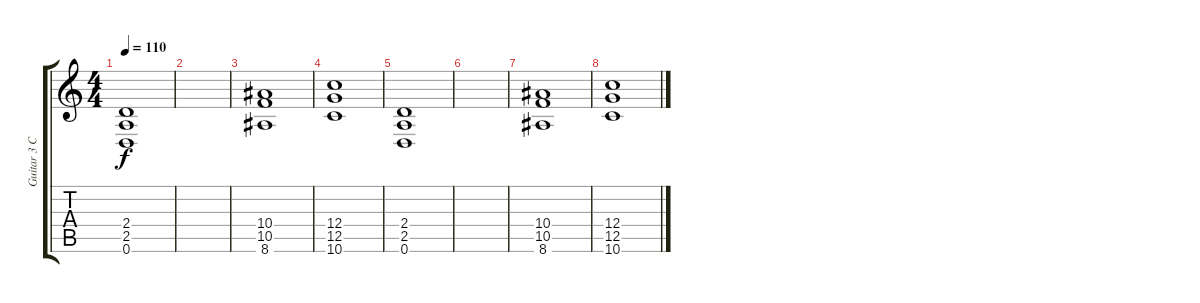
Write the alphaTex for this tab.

\track ("Guitar 3 Chords" "Guitar 3 C") {instrument distortionguitar}
\staff {score tabs}
\tuning (D4 A3 F3 C3 G2 D2) {hide}
\ts (4 4)
\tempo 110
\clef g2
\ks c
(2.4 2.5 0.6).1{dy f} |
|
(10.4 10.5 8.6).1 |
(12.4 12.5 10.6).1 |
(2.4 2.5 0.6).1 |
|
(10.4 10.5 8.6).1 |
(12.4 12.5 10.6).1
